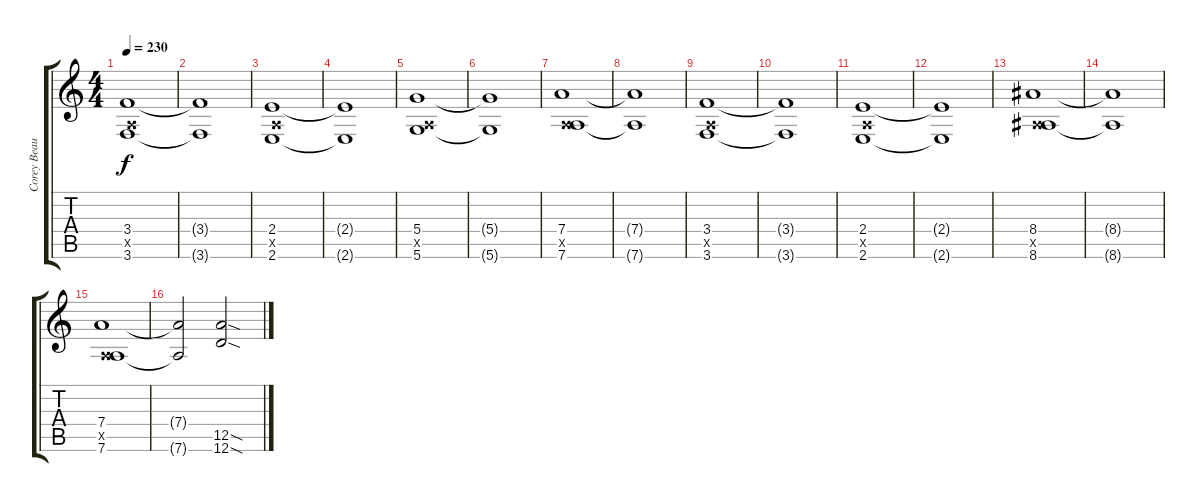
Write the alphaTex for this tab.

\track ("Corey Beaulieu" "Corey Beau") {instrument overdrivenguitar}
\staff {score tabs}
\tuning (E4 B3 G3 D3 A2 D2) {hide}
\ts (4 4)
\tempo 230
\clef g2
\ks c
(3.4 0.5{x} 3.6).1{dy f instrument overdrivenguitar} |
(3.4{t} 3.6{t}).1 |
(2.4 0.5{x} 2.6).1 |
(2.4{t} 2.6{t}).1 |
(5.4 0.5{x} 5.6).1 |
(5.4{t} 5.6{t}).1 |
(7.4 0.5{x} 7.6).1 |
(7.4{t} 7.6{t}).1 |
(3.4 0.5{x} 3.6).1 |
(3.4{t} 3.6{t}).1 |
(2.4 0.5{x} 2.6).1 |
(2.4{t} 2.6{t}).1 |
(8.4 0.5{x} 8.6).1 |
(8.4{t} 8.6{t}).1 |
(7.4 0.5{x} 7.6).1 |
(7.4{t} 7.6{t}).2 (12.5{sod} 12.6{sod}).2
